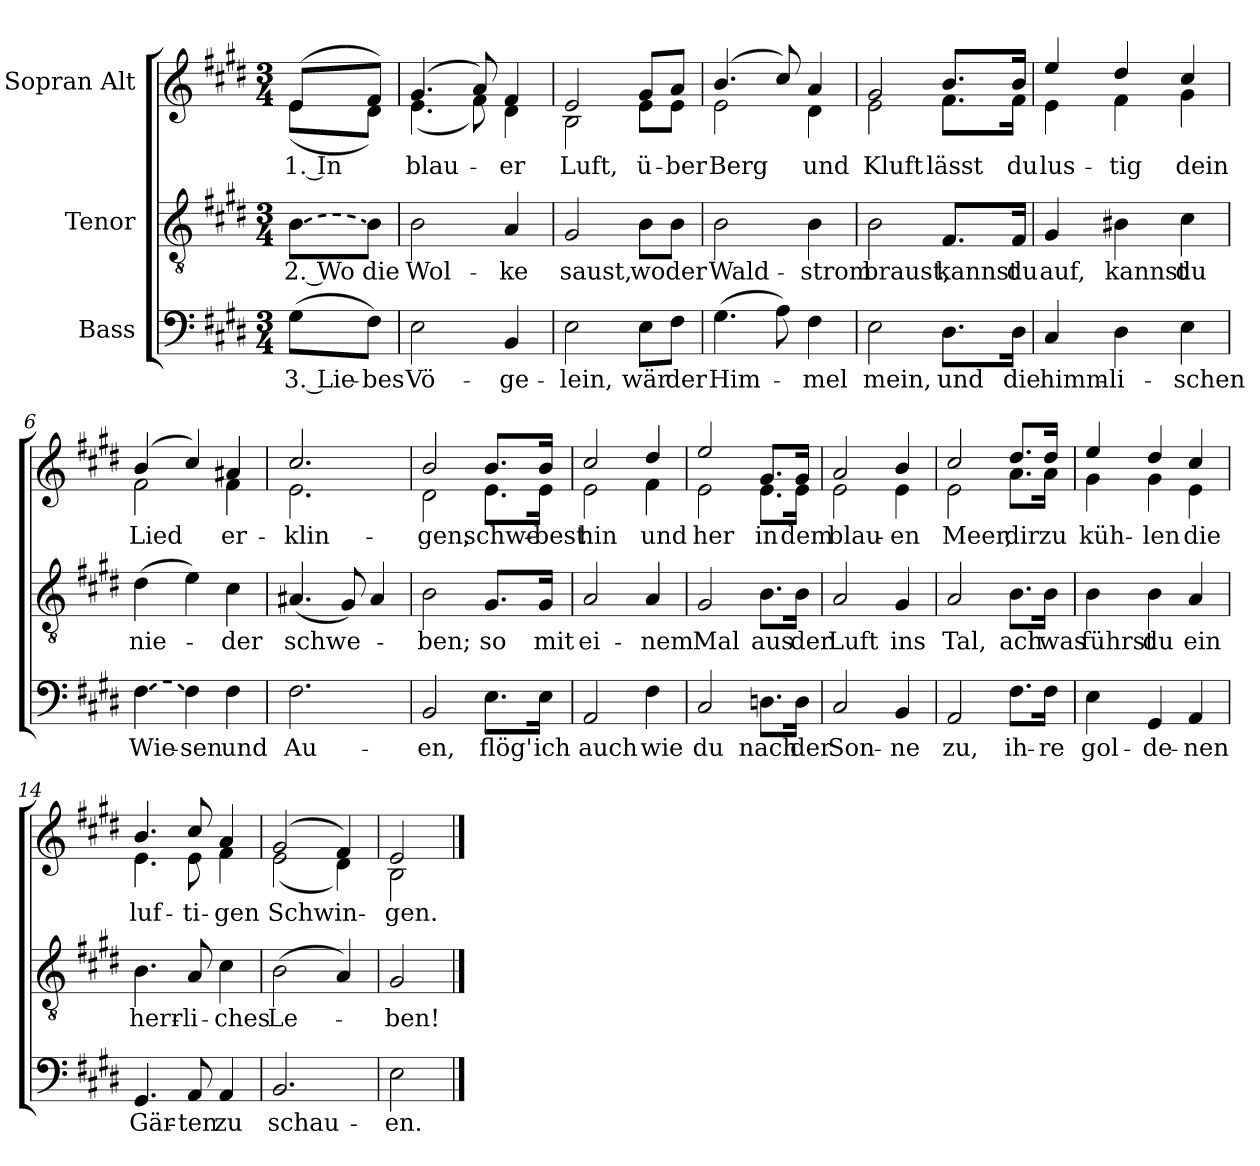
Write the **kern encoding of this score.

**kern	**text	**kern	**text	**kern	**text
*part3	*part3	*part2	*part2	*part1	*part1
*staff3	*staff3	*staff2	*staff2	*staff1	*staff1
*I"Bass	*	*I"Tenor	*	*I"Sopran Alt	*
*clefF4	*	*clefGv2	*	*clefG2	*
*k[f#c#g#d#]	*	*k[f#c#g#d#]	*	*k[f#c#g#d#]	*
*M3/4	*	*M3/4	*	*M3/4	*
=	=	=	=	=	=
!	!	!	!	!LO:TX:a:B:t=Frisch	!
!	!LO:LY:b	!LO:T:dash	!LO:LY:b	!	!LO:LY:b
*	*	*	*	*^	*
(8G#\L	3. Lie-	[8B\L	2. Wo	(8e/L	(8e\L	1. In
!	!LO:LY:b	!	!LO:LY:b	!	!	!
8F#\J)	-bes	8B\J]	die	8f#/J)	8d#\J)	.
=1	=1	=1	=1	=1	=1	=1
!	!LO:LY:b	!	!LO:LY:b	!	!	!LO:LY:b
2E\	Vö-	2B\	Wol-	(4.g#/	(4.e\	blau-
.	.	.	.	8a/)	8f#\)	.
!	!LO:LY:b	!	!LO:LY:b	!	!	!LO:LY:b
4BB/	-ge-	4A/	-ke	4f#/	4d#\	-er
=2	=2	=2	=2	=2	=2	=2
!	!LO:LY:b	!	!LO:LY:b	!	!	!LO:LY:b
2E\	-lein,	2G#/	saust,	2e/	2B\	Luft,
!	!LO:LY:b	!	!LO:LY:b	!	!	!LO:LY:b
8E\L	wär	8B\L	wo	8g#/L	8e\L	ü-
!	!LO:LY:b	!	!LO:LY:b	!	!	!LO:LY:b
8F#\J	der	8B\J	der	8a/J	8e\J	-ber
=3	=3	=3	=3	=3	=3	=3
!	!LO:LY:b	!	!LO:LY:b	!	!	!LO:LY:b
(4.G#\	Him-	2B\	Wald-	(4.b/	2e\	Berg
8A\)	.	.	.	8cc#/)	.	.
!	!LO:LY:b	!	!LO:LY:b	!	!	!LO:LY:b
4F#\	-mel	4B\	-strom	4a/	4d#\	und
=4	=4	=4	=4	=4	=4	=4
!	!LO:LY:b	!	!LO:LY:b	!	!	!LO:LY:b
2E\	mein,	2B\	braust,	2g#/	2e\	Kluft
!	!LO:LY:b	!	!LO:LY:b	!	!	!LO:LY:b
8.D#\L	und	8.F#/L	kannst	8.b/L	8.f#\L	lässt
!	!LO:LY:b	!	!LO:LY:b	!	!	!LO:LY:b
16D#\Jk	die	16F#/Jk	du	16b/Jk	16f#\Jk	du
!!LO:LB:g=z	!!
=5	=5	=5	=5	=5	=5	=5
!	!LO:LY:b	!	!LO:LY:b	!	!	!LO:LY:b
4C#/	himm-	4G#/	auf,	4ee/	4e\	lus-
!	!LO:LY:b	!	!LO:LY:b	!	!	!LO:LY:b
4D#\	-li-	4B#X\	kannst	4dd#/	4f#\	-tig
!	!LO:LY:b	!	!LO:LY:b	!	!	!LO:LY:b
4E\	-schen	4c#\	du	4cc#/	4g#\	dein
=6	=6	=6	=6	=6	=6	=6
!LO:T:dash	!LO:LY:b	!	!LO:LY:b	!	!	!LO:LY:b
[4F#\	Wie-	(4d#\	nie-	(4b/	2f#\	Lied
!	!LO:LY:b	!	!	!	!	!
4F#\]	-sen	4e\)	.	4cc#/)	.	.
!	!LO:LY:b	!	!LO:LY:b	!	!	!LO:LY:b
4F#\	und	4c#\	-der	4a#X/	4f#\	er-
=7	=7	=7	=7	=7	=7	=7
!	!LO:LY:b	!	!LO:LY:b	!	!	!LO:LY:b
2.F#\	Au-	(4.A#X/	schwe-	2.cc#/	2.e\	-klin-
.	.	8G#/)	.	.	.	.
.	.	4A#/	.	.	.	.
=8	=8	=8	=8	=8	=8	=8
!	!LO:LY:b	!	!LO:LY:b	!	!	!LO:LY:b
2BB/	-en,	2B\	-ben;	2b/	2d#\	-gen,
!	!LO:LY:b	!	!LO:LY:b	!	!	!LO:LY:b
8.E\L	flög'	8.G#/L	so	8.b/L	8.e\L	schwe-
!	!LO:LY:b	!	!LO:LY:b	!	!	!LO:LY:b
16E\Jk	ich	16G#/Jk	mit	16b/Jk	16e\Jk	-best
=9	=9	=9	=9	=9	=9	=9
!	!LO:LY:b	!	!LO:LY:b	!	!	!LO:LY:b
2AA/	auch	2A/	ei-	2cc#/	2e\	hin
!	!LO:LY:b	!	!LO:LY:b	!	!	!LO:LY:b
4F#\	wie	4A/	-nem	4dd#/	4f#\	und
=10	=10	=10	=10	=10	=10	=10
!	!LO:LY:b	!	!LO:LY:b	!	!	!LO:LY:b
2C#/	du	2G#/	Mal	2ee/	2e\	her
!	!LO:LY:b	!	!LO:LY:b	!	!	!LO:LY:b
8.Dn\L	nach	8.B\L	aus	8.g#/L	8.e\L	in
!	!LO:LY:b	!	!LO:LY:b	!	!	!LO:LY:b
16D\Jk	der	16B\Jk	der	16g#/Jk	16e\Jk	dem
!!LO:LB:g=z	!!
=11	=11	=11	=11	=11	=11	=11
!	!LO:LY:b	!	!LO:LY:b	!	!	!LO:LY:b
2C#/	Son-	2A/	Luft	2a/	2e\	blau-
!	!LO:LY:b	!	!LO:LY:b	!	!	!LO:LY:b
4BB/	-ne	4G#/	ins	4b/	4e\	-en
=12	=12	=12	=12	=12	=12	=12
!	!LO:LY:b	!	!LO:LY:b	!	!	!LO:LY:b
2AA/	zu,	2A/	Tal,	2cc#/	2e\	Meer,
!	!LO:LY:b	!	!LO:LY:b	!	!	!LO:LY:b
8.F#\L	ih-	8.B\L	ach	8.dd#/L	8.a\L	dir
!	!LO:LY:b	!	!LO:LY:b	!	!	!LO:LY:b
16F#\Jk	-re	16B\Jk	was	16dd#/Jk	16a\Jk	zu
=13	=13	=13	=13	=13	=13	=13
!	!LO:LY:b	!	!LO:LY:b	!	!	!LO:LY:b
4E\	gol-	4B\	führst	4ee/	4g#\	küh-
!	!LO:LY:b	!	!LO:LY:b	!	!	!LO:LY:b
4GG#/	-de-	4B\	du	4dd#/	4g#\	-len
!	!LO:LY:b	!	!LO:LY:b	!	!	!LO:LY:b
4AA/	-nen	4A/	ein	4cc#/	4e\	die
=14	=14	=14	=14	=14	=14	=14
!	!LO:LY:b	!	!LO:LY:b	!	!	!LO:LY:b
4.GG#/	Gär-	4.B\	herr-	4.b/	4.e\	luf-
!	!LO:LY:b	!	!LO:LY:b	!	!	!LO:LY:b
8AA/	-ten	8A/	-li-	8cc#/	8e\	-ti-
!	!LO:LY:b	!	!LO:LY:b	!	!	!LO:LY:b
4AA/	zu	4c#\	-ches	4a/	4f#\	-gen
=15	=15	=15	=15	=15	=15	=15
!	!LO:LY:b	!	!LO:LY:b	!	!	!LO:LY:b
2.BB/	schau-	(2B\	Le-	(2g#/	(2e\	Schwin-
.	.	4A/)	.	4f#/)	4d#\)	.
=16	=16	=16	=16	=16	=16	=16
!	!LO:LY:b	!	!LO:LY:b	!	!	!LO:LY:b
2E\	-en.	2G#/	-ben!	2e/	2B\	-gen.
*	*	*	*	*v	*v	*
==	==	==	==	==	==
*-	*-	*-	*-	*-	*-
